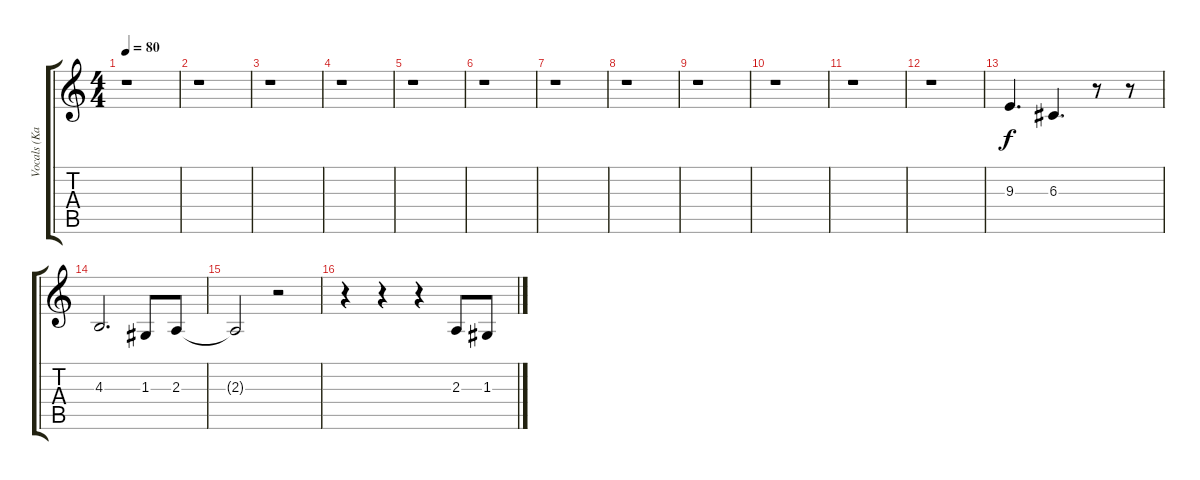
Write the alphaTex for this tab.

\track ("Vocals (Katrina)" "Vocals (Ka") {instrument synthvoice}
\staff {score tabs}
\tuning (E4 B3 G3 D3 A2 E2) {hide}
\ts (4 4)
\tempo 80
\clef g2
\ks c
r.1{dy f} |
r.1 |
r.1 |
r.1 |
r.1 |
r.1 |
r.1 |
r.1 |
r.1 |
r.1 |
r.1 |
r.1 |
9.3.4{d} 6.3.4{d} r.8 r.8 |
4.3.2{d} 1.3.8 2.3.8 |
2.3{t}.2 r.2 |
r.4 r.4 r.4 2.3.8 1.3.8
